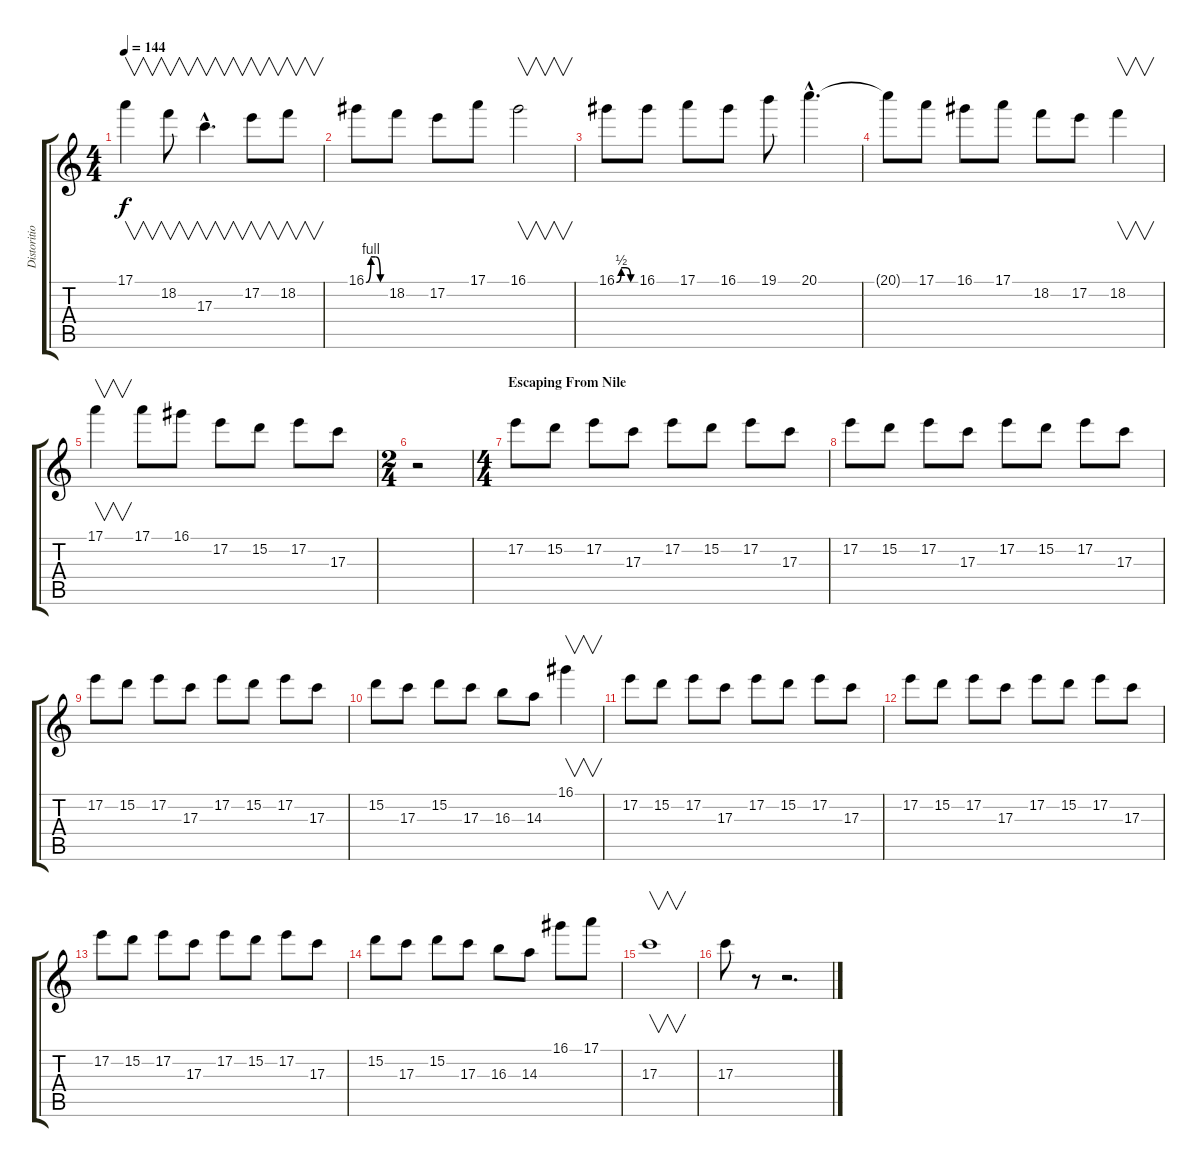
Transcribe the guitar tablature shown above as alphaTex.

\track ("Distorition Guitar" "Distoritio") {instrument distortionguitar}
\staff {score tabs}
\tuning (E4 B3 G3 D3 A2 E2) {hide}
\ts (4 4)
\tempo 144
\clef g2
\ks c
17.1.4{v dy f} 18.2.8{v} 17.3{hac}.4{v d} 17.2.8{v} 18.2.8{v} |
16.1{be (custom 0 0 15 4 30 4 45 0 60 0)}.8 18.2.8 17.2.8 17.1.8 16.1.2{v} |
16.1{be (custom 0 0 15 2 30 2 45 0 60 0)}.8 16.1.8 17.1.8 16.1.8 19.1.8 20.1{hac}.4{d} |
20.1{t}.8 17.1.8 16.1.8 17.1.8 18.2.8 17.2.8 18.2.4{v} |
17.1.4{v} 17.1.8 16.1.8 17.2.8 15.2.8 17.2.8 17.3.8 |
\ts (2 4)
r.2 |
\ts (4 4)
\section ("" "Escaping From Nile")
17.2.8 15.2.8 17.2.8 17.3.8 17.2.8 15.2.8 17.2.8 17.3.8 |
17.2.8 15.2.8 17.2.8 17.3.8 17.2.8 15.2.8 17.2.8 17.3.8 |
17.2.8 15.2.8 17.2.8 17.3.8 17.2.8 15.2.8 17.2.8 17.3.8 |
15.2.8 17.3.8 15.2.8 17.3.8 16.3.8 14.3.8 16.1.4{v} |
17.2.8 15.2.8 17.2.8 17.3.8 17.2.8 15.2.8 17.2.8 17.3.8 |
17.2.8 15.2.8 17.2.8 17.3.8 17.2.8 15.2.8 17.2.8 17.3.8 |
17.2.8 15.2.8 17.2.8 17.3.8 17.2.8 15.2.8 17.2.8 17.3.8 |
15.2.8 17.3.8 15.2.8 17.3.8 16.3.8 14.3.8 16.1.8 17.1.8 |
17.3.1{v} |
17.3.8 r.8 r.2{d}
